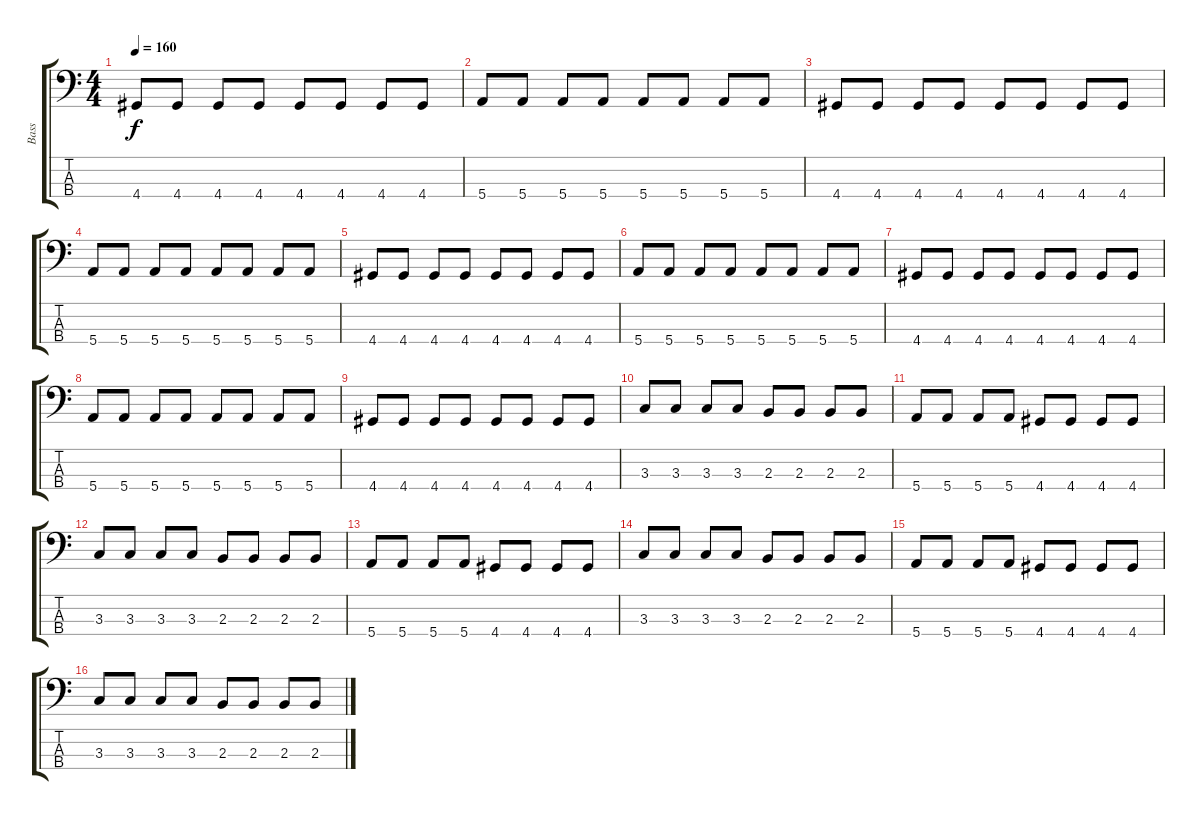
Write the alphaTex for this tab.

\track ("Bass" "Bass") {instrument electricbasspick}
\staff {score tabs}
\tuning (G2 D2 A1 E1) {hide}
\ts (4 4)
\tempo 160
\clef f4
\ks c
4.4.8{dy f} 4.4.8 4.4.8 4.4.8 4.4.8 4.4.8 4.4.8 4.4.8 |
5.4.8 5.4.8 5.4.8 5.4.8 5.4.8 5.4.8 5.4.8 5.4.8 |
4.4.8 4.4.8 4.4.8 4.4.8 4.4.8 4.4.8 4.4.8 4.4.8 |
5.4.8 5.4.8 5.4.8 5.4.8 5.4.8 5.4.8 5.4.8 5.4.8 |
4.4.8 4.4.8 4.4.8 4.4.8 4.4.8 4.4.8 4.4.8 4.4.8 |
5.4.8 5.4.8 5.4.8 5.4.8 5.4.8 5.4.8 5.4.8 5.4.8 |
4.4.8 4.4.8 4.4.8 4.4.8 4.4.8 4.4.8 4.4.8 4.4.8 |
5.4.8 5.4.8 5.4.8 5.4.8 5.4.8 5.4.8 5.4.8 5.4.8 |
4.4.8 4.4.8 4.4.8 4.4.8 4.4.8 4.4.8 4.4.8 4.4.8 |
3.3.8 3.3.8 3.3.8 3.3.8 2.3.8 2.3.8 2.3.8 2.3.8 |
5.4.8 5.4.8 5.4.8 5.4.8 4.4.8 4.4.8 4.4.8 4.4.8 |
3.3.8 3.3.8 3.3.8 3.3.8 2.3.8 2.3.8 2.3.8 2.3.8 |
5.4.8 5.4.8 5.4.8 5.4.8 4.4.8 4.4.8 4.4.8 4.4.8 |
3.3.8 3.3.8 3.3.8 3.3.8 2.3.8 2.3.8 2.3.8 2.3.8 |
5.4.8 5.4.8 5.4.8 5.4.8 4.4.8 4.4.8 4.4.8 4.4.8 |
3.3.8 3.3.8 3.3.8 3.3.8 2.3.8 2.3.8 2.3.8 2.3.8
